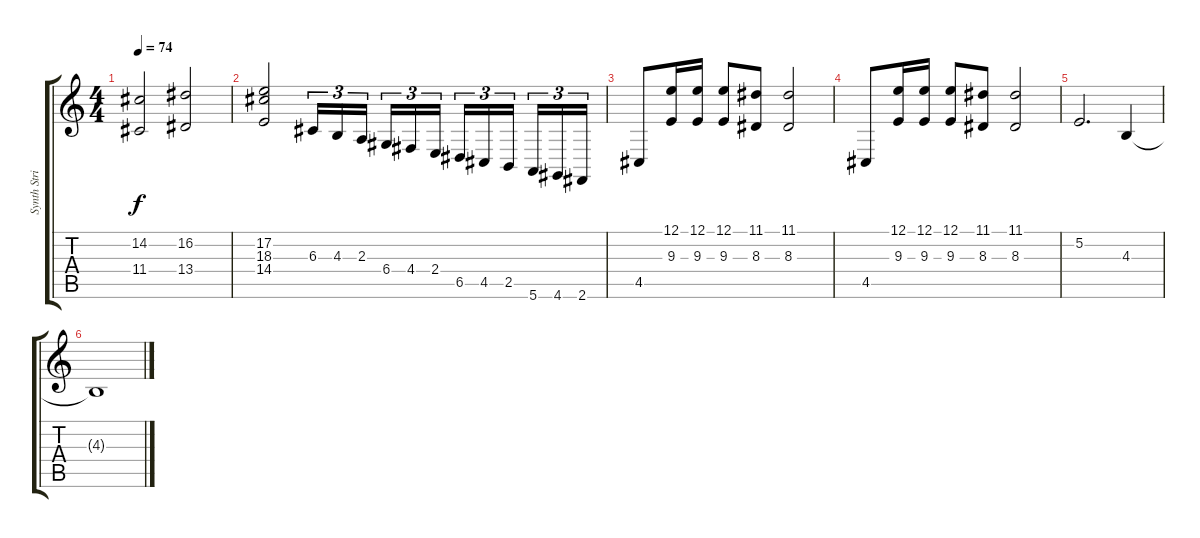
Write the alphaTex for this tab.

\track ("Synth Strings - Std Tuning" "Synth Stri") {instrument stringensemble1}
\staff {score tabs}
\tuning (E4 B3 G3 D3 A2 E2) {hide}
\ts (4 4)
\tempo 74
\clef g2
\ks c
(14.2 11.4).2{dy f} (16.2 13.4).2 |
(17.2 18.3 14.4).2 6.3.16{tu (3 2)} 4.3.16{tu (3 2)} 2.3.16{tu (3 2)} 6.4.16{tu (3 2)} 4.4.16{tu (3 2)} 2.4.16{tu (3 2)} 6.5.16{tu (3 2)} 4.5.16{tu (3 2)} 2.5.16{tu (3 2)} 5.6.16{tu (3 2)} 4.6.16{tu (3 2)} 2.6.16{tu (3 2)} |
4.5.8 (12.1 9.3).16 (12.1 9.3).16 (12.1 9.3).8 (11.1 8.3).8 (11.1 8.3).2 |
4.5.8 (12.1 9.3).16 (12.1 9.3).16 (12.1 9.3).8 (11.1 8.3).8 (11.1 8.3).2 |
5.2.2{d} 4.3.4 |
4.3{t}.1
